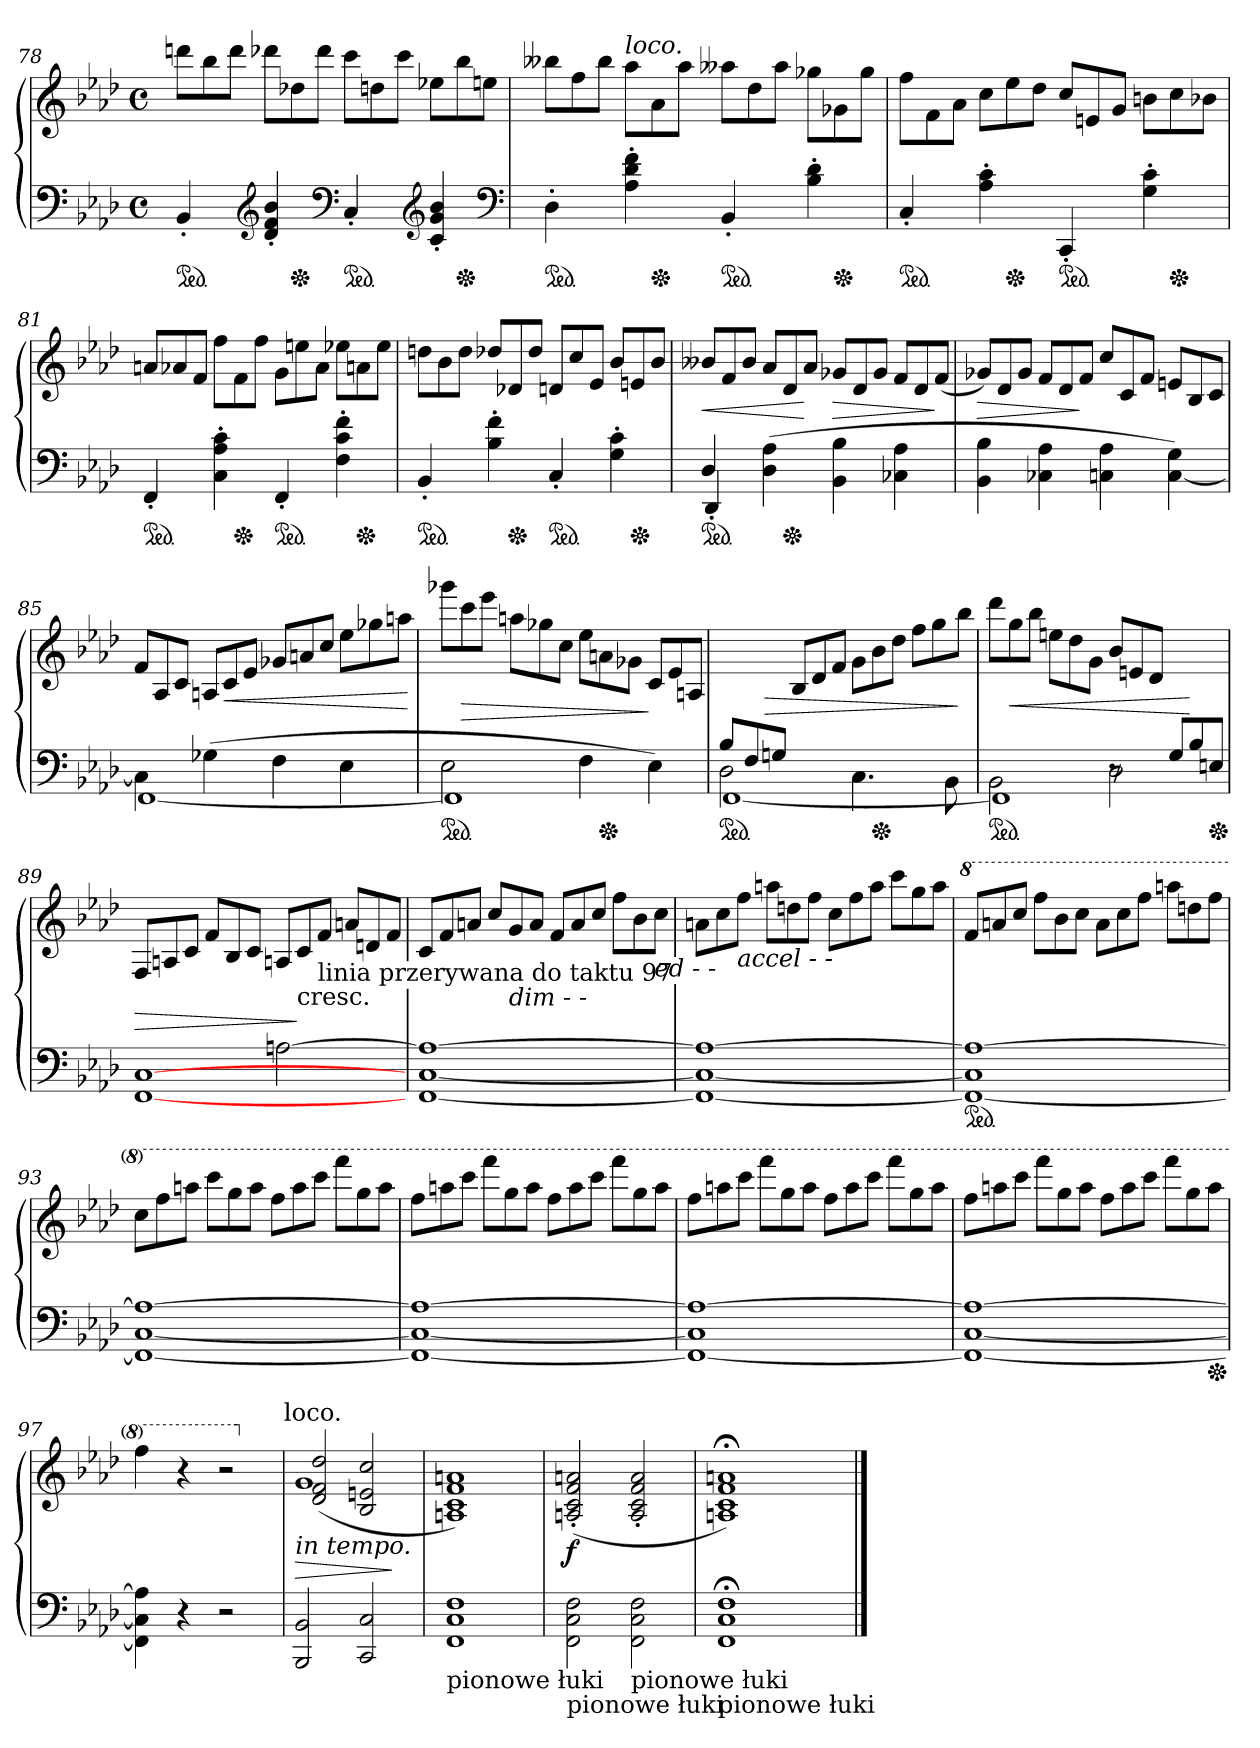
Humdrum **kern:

**kern	**kern	**dynam
*part1	*part1	*part1
*staff2	*staff1	*staff1/2
*clefF4	*clefG2	*
*k[b-e-a-d-]	*k[b-e-a-d-]	*
*M4/4	*M4/4	*
*met(c)	*met(c)	*
*	*Xtuplet	*
*ped	*	*
=78	=78	=78
4BB-'	12dddnL	.
.	12bb-	.
.	12dddJ	.
*clefG2	*	*
4d-' 4f' 4b-'	12ddd-XL	.
*Xped	*	*
.	12dd-X	.
.	12ddd-J	.
*clefF4	*	*
*ped	*	*
4C'	12cccL	.
.	12ddn	.
.	12cccJ	.
*clefG2	*	*
4c' 4g' 4b-'	12ee-XL	.
*Xped	*	*
.	12bb-	.
.	12eenJ	.
*clefF4	*	*
=79	=79	=79
*ped	*	*
4D-'	12bb--XL	.
.	12ff	.
.	12bb--J	.
!	!LO:TX:a:i:t=loco.	!
4A-' 4d-' 4f'	12aa-L	.
*Xped	*	*
.	12a-	.
.	12aa-J	.
*ped	*	*
4BB-'	12aa--XL	.
.	12dd-	.
.	12aa--J	.
4B-' 4d-'	12gg-XL	.
*Xped	*	*
.	12g-X	.
.	12gg-J	.
=80	=80	=80
*ped	*	*
4C'	12ffL	.
.	12f	.
.	12a-J	.
4A-' 4c'	12ccL	.
*Xped	*	*
.	12ee-	.
.	12dd-J	.
*ped	*	*
4CC'	12ccL	.
.	12en	.
.	12gJ	.
4G' 4c'	12bnL	.
*Xped	*	*
.	12cc	.
.	12b-XJ	.
=81	=81	=81
*ped	*	*
4FF'	12anL	.
.	12a-X	.
.	12fJ	.
4C' 4A-' 4c'	12ffL	.
*Xped	*	*
.	12f	.
.	12ffJ	.
*ped	*	*
4FF'	12gL	.
.	12een	.
.	12a-J	.
4F' 4c' 4f'	12ee-XL	.
*Xped	*	*
.	12an	.
.	12ee-J	.
=82	=82	=82
*ped	*	*
4BB-'	12ddnL	.
.	12b-	.
.	12ddJ	.
4B-' 4f'	12dd-XL	.
*Xped	*	*
.	12d-X	.
.	12dd-J	.
*ped	*	*
4C'	12dnL	.
.	12cc	.
.	12e-J	.
4G' 4c'	12b-L	.
*Xped	*	*
.	12en	.
.	12b-J	.
=83	=83	=83
*^	*	*
*ped	*	*	*
4D-/	4DD-'/	12b--XL	<
.	.	12f	.
.	.	12b--J	.
2.ryy	(>4D- 4A-	12a-L	.
*Xped	*	*	*
.	.	12d-	.
.	.	12a-J	[
.	4BB- 4B-	12g-XL	>
.	.	12d-	.
.	.	12g-J	.
.	4C-X 4A-	12fL	.
.	.	12d-	.
.	.	(<12fJ	]
*v	*v	*	*
=84	=84	=84
4BB- 4B-	12g-XL)	>
.	12d-	.
.	12g-J	.
4C-X 4A-	12fL	.
.	12d-	.
.	12fJ	]
4Cn 4A-	12ccL	.
.	12c	.
.	12fJ	.
[4C 4G)	12enL	.
.	12B-	.
.	12cJ	.
=85	=85	=85
*^	*	*
4C\]	[1FF	12fL	.
.	.	12A-/	.
.	.	12cJ	.
(>4G-X\	.	12An/L	.
!	!	!	!LO:HP:b
.	.	12c	<
.	.	12e-J	.
4F\	.	12g-XL	.
.	.	12an	.
.	.	12ccJ	.
4E-\	.	12ee-L	.
.	.	12gg-X	.
.	.	12aanJ	.
*v	*v	*	*
.	.	[
=86	=86	=86
*^	*	*
*ped	*	*	*
2E-\	1FF]	12ggg-XL	.
.	.	12ccc	>
.	.	12eee-J	.
.	.	12aanL	.
.	.	12gg-X	.
.	.	12ccJ	.
4F\	.	12ee-L	.
*Xped	*	*	*
.	.	12an	.
.	.	12g-XJ	.
4E-\)	.	12cL	]
.	.	12e-	.
.	.	12AnJ	.
=87	=87	=87	=87
*	*^	*	*
*	*	*Xtuplet	*	*
*ped	*	*	*	*
2D-\	[1FF	12B-/L	12ryy	.
.	.	12F/	12ryy	.
!	!	!	!	!LO:HP:b
.	.	12Gn/J	12ryy	>
.	.	2ryy	12B-L	.
.	.	.	12d-	.
.	.	.	12fJ	.
4.C\	.	.	12gL	.
*Xped	*	*	*	*
.	.	.	12b-	.
.	.	.	12dd-J	.
.	.	4ryy	12ffL	.
.	.	.	12gg	.
8BB-\	.	.	.	.
.	.	.	12bb-J	]
=88	=88	=88	=88	=88
*ped	*	*	*	*
2BB-\	1FF]	12ryy	12ddd-L	.
!	!	!	!	!LO:HP:b
.	.	12ryy	12gg	<
.	.	12ryy	12bb-J	.
.	.	12ryy	12eenL	.
.	.	12ryy	12dd-	.
.	.	12ryy	12gJ	.
2D-\	.	12r	12b-L	.
.	.	12ryy	12en	.
.	.	12ryy	12d-J	.
.	.	12G/L	12ryy	.
.	.	12B-/	12ryy	[
*Xped	*	*	*	*
.	.	12En/J	12ryy	.
*	*v	*v	*	*
=89	=89	=89	=89
2ryy	[1FF [1C	12F/L	>
.	.	12An/	.
.	.	12cJ	.
.	.	12fL	.
.	.	12B-	.
.	.	12cJ	.
[2An\	.	12An/L	.
!	!	!LO:TX:c:t=cresc.	!
.	.	12c	]
!	!	!LO:TX:b:t=linia przerywana do taktu 97	!
.	.	12fJ	.
.	.	12anL	.
.	.	12dn	.
.	.	12fJ	.
*v	*v	*	*
=90	=90	=90
[1FF [1C 1An_	12cL	.
.	12f	.
.	12anJ	.
.	12ccL	.
!	!LO:TX:b:i:t=dim - -	!
.	12g	.
.	12aJ	.
.	12fL	.
.	12a	.
.	12ccJ	.
.	12ffL	.
.	12b-	.
!	!LO:TX:b:i:t=ed - -	!
.	12ccJ	.
=91	=91	=91
1FF_ 1C_ 1An_	12anL	.
.	12cc	.
!	!LO:TX:b:i:t=accel - -	!
.	12ffJ	.
.	12aanL	.
.	12ddn	.
.	12ffJ	.
.	12ccL	.
.	12ff	.
.	12aaJ	.
.	12cccL	.
.	12gg	.
.	12aaJ	.
=92	=92	=92
*	*8va	*
*ped	*	*
1FF_ 1C] 1An_	12ffL	.
.	12aan	.
.	12cccJ	.
.	12fffL	.
.	12bb-	.
.	12cccJ	.
.	12aaL	.
.	12ccc	.
.	12fffJ	.
.	12aaanL	.
.	12dddn	.
.	12fffJ	.
=93	=93	=93
1FF_ [1C 1An_	12cccL	.
.	12fff	.
.	12aaanJ	.
.	12ccccL	.
.	12ggg	.
.	12aaaJ	.
.	12fffL	.
.	12aaa	.
.	12ccccJ	.
.	12ffffL	.
.	12ggg	.
.	12aaaJ	.
=94	=94	=94
1FF_ 1C_ 1An_	12fffL	.
.	12aaan	.
.	12ccccJ	.
.	12ffffL	.
.	12ggg	.
.	12aaaJ	.
.	12fffL	.
.	12aaa	.
.	12ccccJ	.
.	12ffffL	.
.	12ggg	.
.	12aaaJ	.
=95	=95	=95
1FF_ 1C] 1An_	12fffL	.
.	12aaan	.
.	12ccccJ	.
.	12ffffL	.
.	12ggg	.
.	12aaaJ	.
.	12fffL	.
.	12aaa	.
.	12ccccJ	.
.	12ffffL	.
.	12ggg	.
.	12aaaJ	.
=96	=96	=96
1FF_ [1C 1An_	12fffL	.
.	12aaan	.
.	12ccccJ	.
.	12ffffL	.
.	12ggg	.
.	12aaaJ	.
.	12fffL	.
.	12aaa	.
.	12ccccJ	.
.	12ffffL	.
.	12ggg	.
*Xped	*	*
.	12aaaJ	.
=97	=97	=97
4FF]\ 4C]\ 4An]\	4fff	.
4r	4r	.
2r	2r	.
!	!LO:TX:a:t=loco.	!
=98	=98	=98
*	*X8va	*
*	*^	*
!	!LO:TX:b:i:t=in tempo.	!	!
2BBB- 2BB-	1g	(>2d-/ 2f/ 2dd-/	>
2CC 2C	.	2B-/ 2en/ 2cc/	.
*	*v	*v	*
.	.	]
=99	=99	=99
!LO:TX:b:t=pionowe łuki	!	!
1FF\ 1C\ 1F\	1An/ 1c/ 1f/ 1an/)	.
=100	=100	=100
!LO:TX:b:t=pionowe łuki	!	!
2FF\ 2C\ 2F\	(>2An'/ 2c'/ 2f'/ 2an'/	f
!LO:TX:b:t=pionowe łuki	!	!
2FF\ 2C\ 2F\	2A'/ 2c'/ 2f'/ 2a'/	.
=101	=101	=101
!LO:TX:b:t=pionowe łuki	!	!
1FF; 1C; 1F;	1An;< 1c;< 1f;< 1an;<)	.
==	==	==
*-	*-	*-
